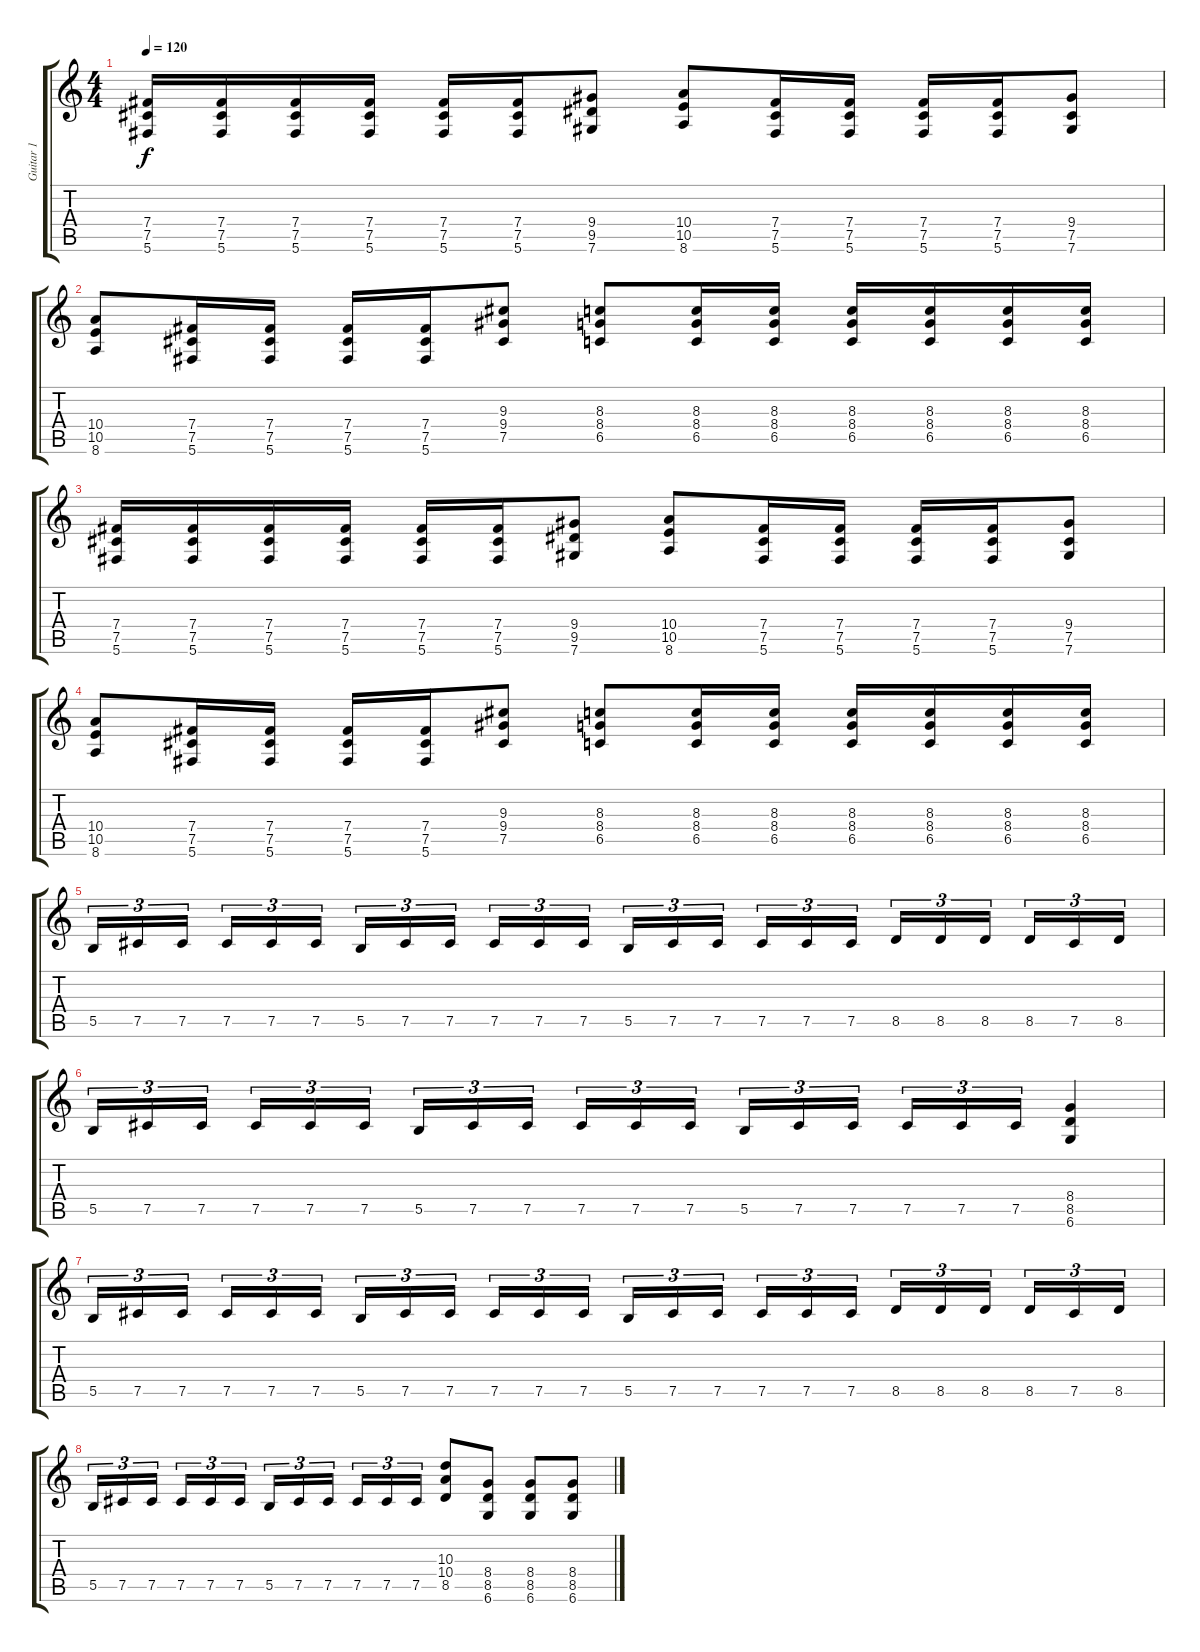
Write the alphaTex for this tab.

\track ("Guitar 1" "Guitar 1") {instrument distortionguitar}
\staff {score tabs}
\tuning (Db4 Ab3 E3 B2 Gb2 Db2) {hide}
\ts (4 4)
\tempo 120
\clef g2
\ks c
(7.4 7.5 5.6).16{dy f} (7.4 7.5 5.6).16 (7.4 7.5 5.6).16 (7.4 7.5 5.6).16 (7.4 7.5 5.6).16 (7.4 7.5 5.6).16 (9.4 9.5 7.6).8 (10.4 10.5 8.6).8 (7.4 7.5 5.6).16 (7.4 7.5 5.6).16 (7.4 7.5 5.6).16 (7.4 7.5 5.6).16 (9.4 7.5 7.6).8 |
(10.4 10.5 8.6).8 (7.4 7.5 5.6).16 (7.4 7.5 5.6).16 (7.4 7.5 5.6).16 (7.4 7.5 5.6).16 (9.3 9.4 7.5).8 (8.3 8.4 6.5).8 (8.3 8.4 6.5).16 (8.3 8.4 6.5).16 (8.3 8.4 6.5).16 (8.3 8.4 6.5).16 (8.3 8.4 6.5).16 (8.3 8.4 6.5).16 |
(7.4 7.5 5.6).16 (7.4 7.5 5.6).16 (7.4 7.5 5.6).16 (7.4 7.5 5.6).16 (7.4 7.5 5.6).16 (7.4 7.5 5.6).16 (9.4 9.5 7.6).8 (10.4 10.5 8.6).8 (7.4 7.5 5.6).16 (7.4 7.5 5.6).16 (7.4 7.5 5.6).16 (7.4 7.5 5.6).16 (9.4 7.5 7.6).8 |
(10.4 10.5 8.6).8 (7.4 7.5 5.6).16 (7.4 7.5 5.6).16 (7.4 7.5 5.6).16 (7.4 7.5 5.6).16 (9.3 9.4 7.5).8 (8.3 8.4 6.5).8 (8.3 8.4 6.5).16 (8.3 8.4 6.5).16 (8.3 8.4 6.5).16 (8.3 8.4 6.5).16 (8.3 8.4 6.5).16 (8.3 8.4 6.5).16 |
5.5.16{tu (3 2)} 7.5.16{tu (3 2)} 7.5.16{tu (3 2) beam splitsecondary} 7.5.16{tu (3 2)} 7.5.16{tu (3 2)} 7.5.16{tu (3 2)} 5.5.16{tu (3 2)} 7.5.16{tu (3 2)} 7.5.16{tu (3 2) beam splitsecondary} 7.5.16{tu (3 2)} 7.5.16{tu (3 2)} 7.5.16{tu (3 2)} 5.5.16{tu (3 2)} 7.5.16{tu (3 2)} 7.5.16{tu (3 2) beam splitsecondary} 7.5.16{tu (3 2)} 7.5.16{tu (3 2)} 7.5.16{tu (3 2)} 8.5.16{tu (3 2)} 8.5.16{tu (3 2)} 8.5.16{tu (3 2) beam splitsecondary} 8.5.16{tu (3 2)} 7.5.16{tu (3 2)} 8.5.16{tu (3 2)} |
5.5.16{tu (3 2)} 7.5.16{tu (3 2)} 7.5.16{tu (3 2) beam splitsecondary} 7.5.16{tu (3 2)} 7.5.16{tu (3 2)} 7.5.16{tu (3 2)} 5.5.16{tu (3 2)} 7.5.16{tu (3 2)} 7.5.16{tu (3 2) beam splitsecondary} 7.5.16{tu (3 2)} 7.5.16{tu (3 2)} 7.5.16{tu (3 2)} 5.5.16{tu (3 2)} 7.5.16{tu (3 2)} 7.5.16{tu (3 2) beam splitsecondary} 7.5.16{tu (3 2)} 7.5.16{tu (3 2)} 7.5.16{tu (3 2)} (8.4 8.5 6.6).4 |
5.5.16{tu (3 2)} 7.5.16{tu (3 2)} 7.5.16{tu (3 2) beam splitsecondary} 7.5.16{tu (3 2)} 7.5.16{tu (3 2)} 7.5.16{tu (3 2)} 5.5.16{tu (3 2)} 7.5.16{tu (3 2)} 7.5.16{tu (3 2) beam splitsecondary} 7.5.16{tu (3 2)} 7.5.16{tu (3 2)} 7.5.16{tu (3 2)} 5.5.16{tu (3 2)} 7.5.16{tu (3 2)} 7.5.16{tu (3 2) beam splitsecondary} 7.5.16{tu (3 2)} 7.5.16{tu (3 2)} 7.5.16{tu (3 2)} 8.5.16{tu (3 2)} 8.5.16{tu (3 2)} 8.5.16{tu (3 2) beam splitsecondary} 8.5.16{tu (3 2)} 7.5.16{tu (3 2)} 8.5.16{tu (3 2)} |
5.5.16{tu (3 2)} 7.5.16{tu (3 2)} 7.5.16{tu (3 2) beam splitsecondary} 7.5.16{tu (3 2)} 7.5.16{tu (3 2)} 7.5.16{tu (3 2)} 5.5.16{tu (3 2)} 7.5.16{tu (3 2)} 7.5.16{tu (3 2) beam splitsecondary} 7.5.16{tu (3 2)} 7.5.16{tu (3 2)} 7.5.16{tu (3 2)} (10.3 10.4 8.5).8 (8.4 8.5 6.6).8 (8.4 8.5 6.6).8 (8.4 8.5 6.6).8
